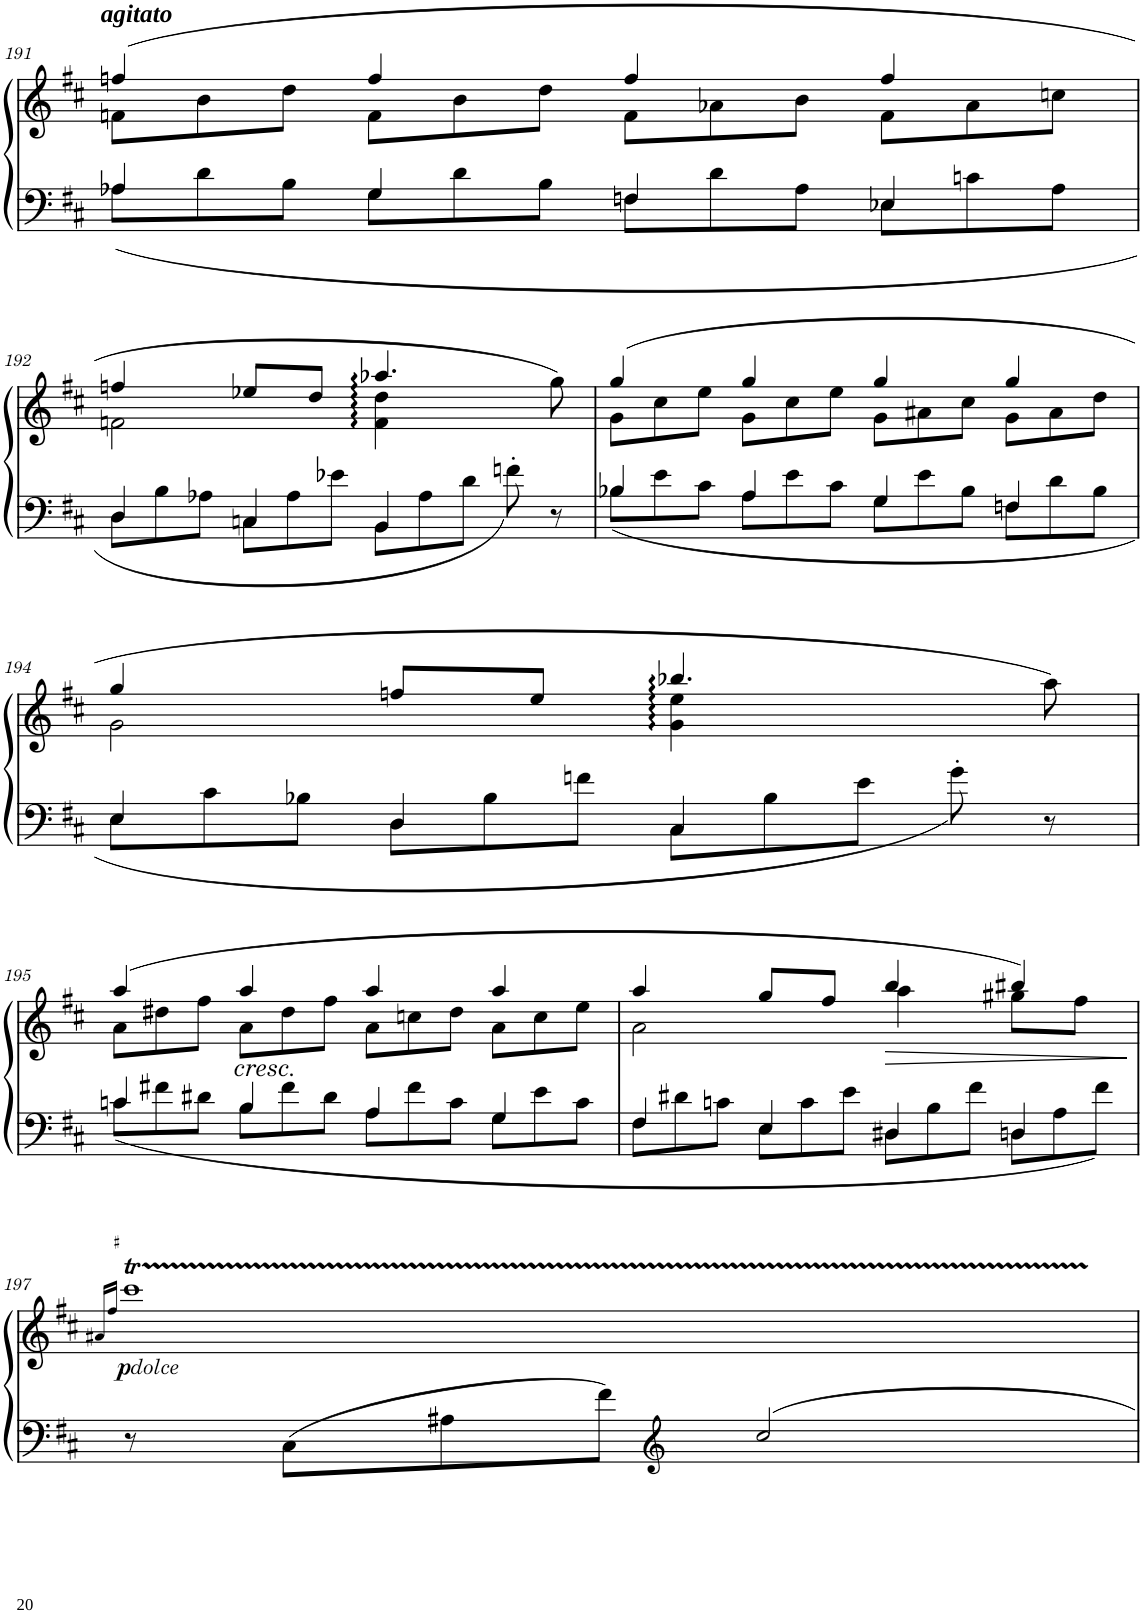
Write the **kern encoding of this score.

**kern	**kern	**dynam
*part1	*part1	*part1
*staff2	*staff1	*staff1/2
*I"Piano	*	*
*I'Pno	*	*
!!LO:PB:g=z
*clefF4	*clefG2	*
*k[f#c#]	*k[f#c#]	*
*M4/4	*M4/4	*
*met(c)	*met(c)	*
=191	=191	=191
*^	*^	*
*	*Xtuplet	*	*Xtuplet	*
!	!	!LO:TX:a:Bi:t=agitato	!	!
4A-X/	12A-\L	(4ffn/	12fn\L	.
.	12d\	.	12b\	.
.	12B\J	.	12dd\J	.
4G/	12G\L	4ff/	12f\L	.
.	12d\	.	12b\	.
.	12B\J	.	12dd\J	.
4Fn/	12F\L	4ff/	12f\L	.
.	12d\	.	12a-X\	.
.	12A-\J	.	12b\J	.
4E-X/	12E-\L	4ff/	12f\L	.
.	12cn\	.	12a-\	.
.	12A-\J	.	12ccn\J	.
!!LO:LB:g=z
=192	=192	=192	=192	=192
*	*	*	*^	*
4D/	12D\L	4ffn/	2fn\	2ryy	.
.	12B\	.	.	.	.
.	12A-X\J	.	.	.	.
4Cn/	12C\L	8ee-X/L	.	.	.
.	12A-\	.	.	.	.
.	.	8dd/J	.	.	.
.	12e-X\J	.	.	.	.
4BB/	12BB\L	4.aa-X/	4f\ 4dd\	4.f 4.dd 4.aa-	.
.	12A-\	.	.	.	.
.	12d\J	.	.	.	.
8fn'>\	4ryy	.	4ryy	.	.
8r	.	8gg\)	.	8ryy	.
*	*	*	*v	*v	*
=193	=193	=193	=193	=193
4B-X/	12B-\L	(4gg/	12g\L	.
.	12e\	.	12cc#\	.
.	12c#\J	.	12ee\J	.
4A/	12A\L	4gg/	12g\L	.
.	12e\	.	12cc#\	.
.	12c#\J	.	12ee\J	.
4G/	12G\L	4gg/	12g\L	.
.	12e\	.	12a#X\	.
.	12B-\J	.	12cc#\J	.
4Fn/	12F\L	4gg/	12g\L	.
.	12d\	.	12a#\	.
.	12B-\J	.	12dd\J	.
!!LO:LB:g=z
=194	=194	=194	=194	=194
*	*	*	*^	*
4E/	12E\L	4gg/	2g\	2ryy	.
.	12c#\	.	.	.	.
.	12B-X\J	.	.	.	.
4D/	12D\L	8ffn/L	.	.	.
.	12B-\	.	.	.	.
.	.	8ee/J	.	.	.
.	12fn\J	.	.	.	.
4C#/	12C#\L	4.bb-X/	4g\ 4ee\	4.g 4.ee 4.bb-	.
.	12B-\	.	.	.	.
.	12e\J	.	.	.	.
8g'>\	4ryy	.	4ryy	.	.
8r	.	8aa\)	.	8ryy	.
*	*	*	*v	*v	*
!!LO:LB:g=z
=195	=195	=195	=195	=195
4cn/	12c\L	(4aa/	12a\L	.
.	12f#X\	.	12dd#X\	.
.	12d#X\J	.	12ff#\J	.
!	!	!LO:TX:b:i:t=cresc.	!	!
4B/	12B\L	4aa/	12a\L	.
.	12f#\	.	12dd#\	.
.	12d#\J	.	12ff#\J	.
4A/	12A\L	4aa/	12a\L	.
.	12f#\	.	12ccn\	.
.	12c\J	.	12dd#\J	.
4G/	12G\L	4aa/	12a\L	.
.	12e\	.	12cc\	.
.	12c\J	.	12ee\J	.
=196	=196	=196	=196	=196
4F#/	12F#\L	4aa/	2a\	.
.	12d#X\	.	.	.
.	12cn\J	.	.	.
4E/	12E\L	8gg/L	.	.
.	12c\	.	.	.
.	.	8ff#/J	.	.
.	12e\J	.	.	.
!	!	!	!	!LO:HP:b
4D#X/	12D#\L	4bb/	4aa\	>
.	12B\	.	.	.
.	12f#\J	.	.	.
4Dn/	12D\L	4bb#X/)	8gg#X\L	.
.	12A\	.	.	.
.	.	.	8ff#\J	.
.	12f#\J	.	.	.
*v	*v	*	*	*
*	*v	*v	*
.	.	]
!!LO:LB:g=z
=197	=197	=197
.	16qa#X/LL	.
.	16qff#/JJ	.
*	*^	*
!	!	!	!LO:DY:b
!	!	!	!LO:DY:n=1:b
8r	1ccc#t	48a#!	p other-dynamics
.	.	48ff#!	.
.	.	48ccc#!	.
.	.	48ddd#X!	.
.	.	48ccc#!	.
.	.	48ddd#!	.
8C#\L	.	48ccc#!	.
.	.	48ddd#!	.
.	.	48ccc#!	.
.	.	48ddd#!	.
.	.	48ccc#!	.
.	.	48ddd#!	.
8A#X\	.	48ccc#!	.
.	.	48ddd#!	.
.	.	48ccc#!	.
.	.	48ddd#!	.
.	.	48ccc#!	.
.	.	48ddd#!	.
8f#\J	.	48ccc#!	.
.	.	48ddd#!	.
.	.	48ccc#!	.
.	.	48ddd#!	.
.	.	48ccc#!	.
.	.	48ddd#!	.
*clefG2	*	*	*
2cc#/	.	48ccc#!	.
.	.	48ddd#!	.
.	.	48ccc#!	.
.	.	48ddd#!	.
.	.	48ccc#!	.
.	.	48ddd#!	.
.	.	48ccc#!	.
.	.	48ddd#!	.
.	.	48ccc#!	.
.	.	48ddd#!	.
.	.	48ccc#!	.
.	.	48ddd#!	.
.	.	48ccc#!	.
.	.	48ddd#!	.
.	.	48ccc#!	.
.	.	48ddd#!	.
.	.	48ccc#!	.
.	.	48ddd#!	.
.	.	48ccc#!	.
.	.	48ddd#!	.
.	.	48ccc#!	.
.	.	48ddd#!	.
.	.	48ccc#!	.
.	.	48ddd#!	.
*	*v	*v	*
=	=	=
*-	*-	*-
